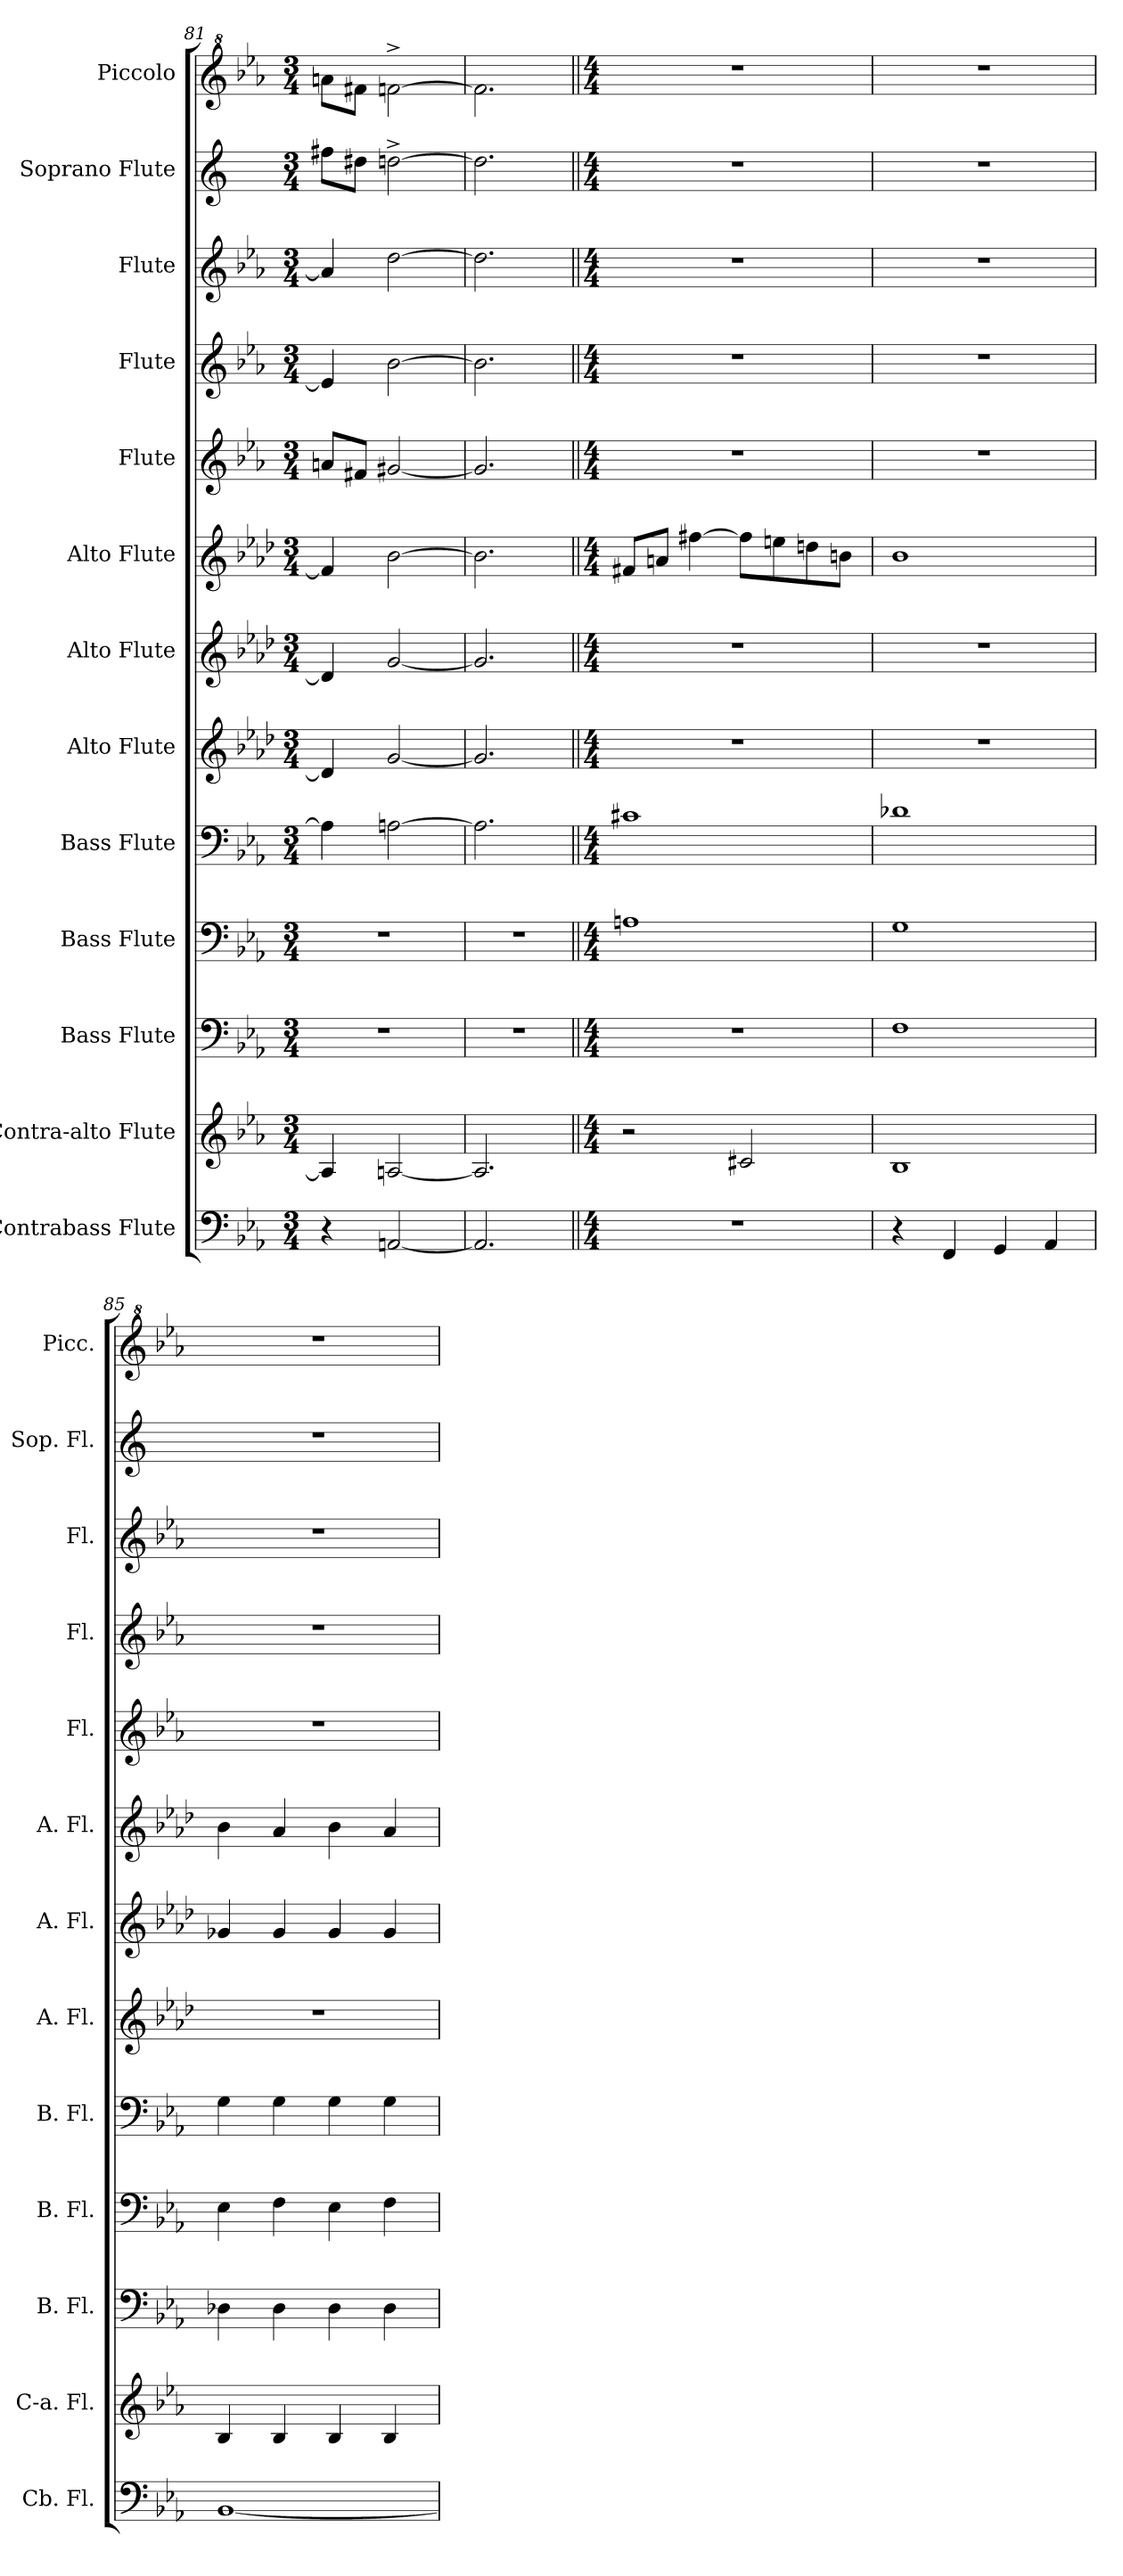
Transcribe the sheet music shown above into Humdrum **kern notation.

**kern	**kern	**kern	**kern	**kern	**kern	**kern	**kern	**kern	**kern	**kern	**kern	**kern
*part13	*part12	*part11	*part10	*part9	*part8	*part7	*part6	*part5	*part4	*part3	*part2	*part1
*staff13	*staff12	*staff11	*staff10	*staff9	*staff8	*staff7	*staff6	*staff5	*staff4	*staff3	*staff2	*staff1
*I"Contrabass Flute	*I"Contra-alto Flute	*I"Bass Flute	*I"Bass Flute	*I"Bass Flute	*I"Alto Flute	*I"Alto Flute	*I"Alto Flute	*I"Flute	*I"Flute	*I"Flute	*I"Soprano Flute	*I"Piccolo
*I'Cb. Fl.	*I'C-a. Fl.	*I'B. Fl.	*I'B. Fl.	*I'B. Fl.	*I'A. Fl.	*I'A. Fl.	*I'A. Fl.	*I'Fl.	*I'Fl.	*I'Fl.	*I'Sop. Fl.	*I'Picc.
!!LO:PB:g=z
*clefF4	*clefG2	*clefF4	*clefF4	*clefF4	*clefG2	*clefG2	*clefG2	*clefG2	*clefG2	*clefG2	*clefG2	*clefG^2
*	*ITrd10c17	*	*	*	*ITrd3c5	*ITrd3c5	*ITrd3c5	*	*	*	*ITrd-2c-3	*ITrd-7c-12
*k[b-e-a-]	*k[b-e-a-]	*k[b-e-a-]	*k[b-e-a-]	*k[b-e-a-]	*k[b-e-a-]	*k[b-e-a-]	*k[b-e-a-]	*k[b-e-a-]	*k[b-e-a-]	*k[b-e-a-]	*k[b-e-a-]	*k[b-e-a-]
*M3/4	*M3/4	*M3/4	*M3/4	*M3/4	*M3/4	*M3/4	*M3/4	*M3/4	*M3/4	*M3/4	*M3/4	*M3/4
=81	=81	=81	=81	=81	=81	=81	=81	=81	=81	=81	=81	=81
4r	4AA/]	2.r	2.r	4A\]	4An/]	4A/]	4c#/]	8an/L	4e/]	4an/]	8aan\L	8aaan\L
.	.	.	.	.	.	.	.	8f#X/J	.	.	8ff#X\J	8fff#X\J
[2AAn/	[2AAn/	.	.	[2An\	[2d/	[2d/	[2f\	[2g#X/	[2b-\	[2dd\	[2ffn^\	[2fffn^\
=82	=82	=82	=82	=82	=82	=82	=82	=82	=82	=82	=82	=82
2.AA/]	2.AA/]	2.r	2.r	2.A\]	2.d/]	2.d/]	2.f\]	2.g#/]	2.b-\]	2.dd\]	2.ff\]	2.fff\]
=83||	=83||	=83||	=83||	=83||	=83||	=83||	=83||	=83||	=83||	=83||	=83||	=83||
*M4/4	*M4/4	*M4/4	*M4/4	*M4/4	*M4/4	*M4/4	*M4/4	*M4/4	*M4/4	*M4/4	*M4/4	*M4/4
1r	2r	1r	1An	1c#X	1r	1r	8c#X/L	1r	1r	1r	1r	1r
.	.	.	.	.	.	.	8en/J	.	.	.	.	.
.	.	.	.	.	.	.	[4cc#X\	.	.	.	.	.
.	2C#X/	.	.	.	.	.	8cc#\L]	.	.	.	.	.
.	.	.	.	.	.	.	8bn\	.	.	.	.	.
.	.	.	.	.	.	.	8an\	.	.	.	.	.
.	.	.	.	.	.	.	8f#X\J	.	.	.	.	.
=84	=84	=84	=84	=84	=84	=84	=84	=84	=84	=84	=84	=84
4r	1BB-	1F	1G	1d-X	1r	1r	1f	1r	1r	1r	1r	1r
4FF/	.	.	.	.	.	.	.	.	.	.	.	.
4GG/	.	.	.	.	.	.	.	.	.	.	.	.
4AA-/	.	.	.	.	.	.	.	.	.	.	.	.
=85	=85	=85	=85	=85	=85	=85	=85	=85	=85	=85	=85	=85
[1BB-	4BB-/	4D-X\	4E-\	4G\	1r	4d-X/	4f\	1r	1r	1r	1r	1r
.	4BB-/	4D-\	4F\	4G\	.	4d-/	4e-/	.	.	.	.	.
.	4BB-/	4D-\	4E-\	4G\	.	4d-/	4f\	.	.	.	.	.
.	4BB-/	4D-\	4F\	4G\	.	4d-/	4e-/	.	.	.	.	.
=	=	=	=	=	=	=	=	=	=	=	=	=
*-	*-	*-	*-	*-	*-	*-	*-	*-	*-	*-	*-	*-
